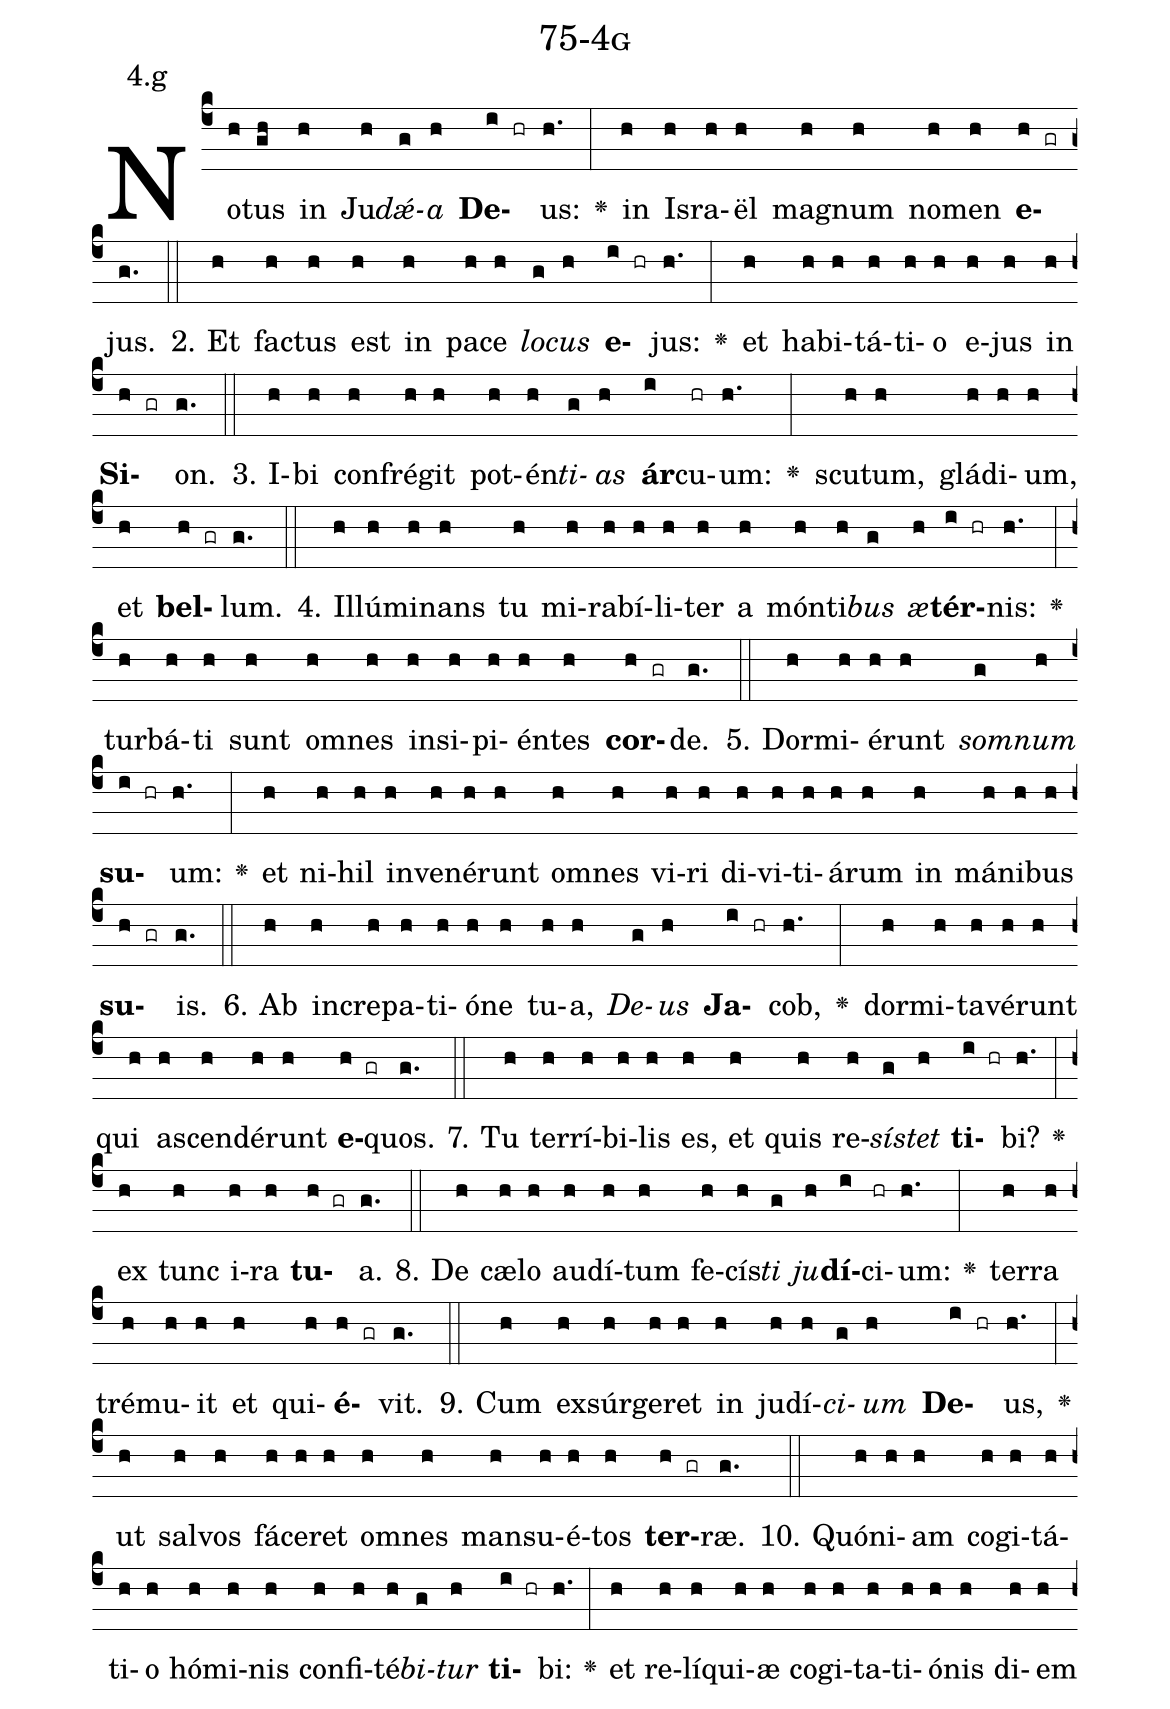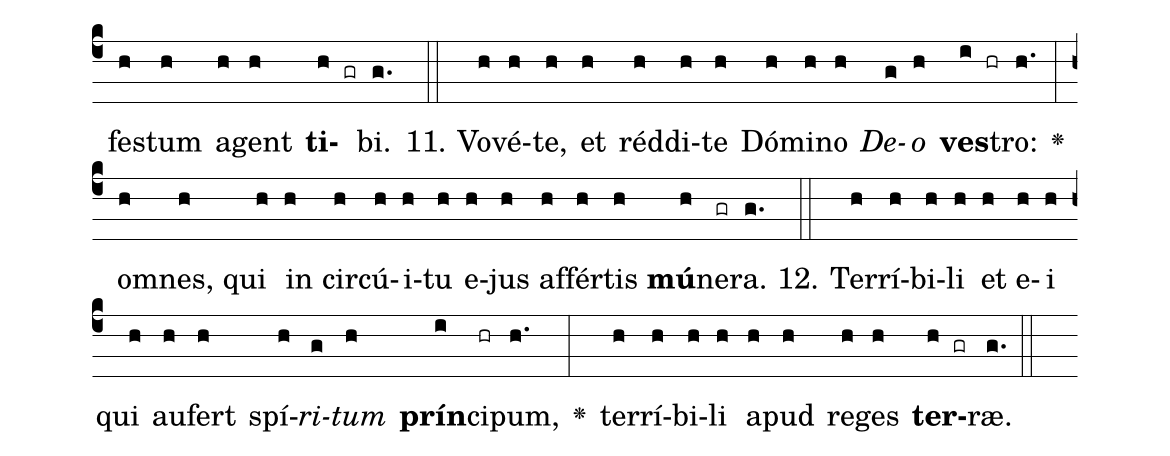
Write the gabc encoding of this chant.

name: 75-4g;
annotation: 4.g;
%%
(c4)No(h)tus(gh) in(h) Ju(h)<i>dǽ</i>(g)<i>a</i>(h) <b>De</b>(i hr)us:(h.) <v>\greheightstar</v>(:) in(h) Is(h)ra(h)ël(h) ma(h)gnum(h) no(h)men(h) <b>e</b>(h gr)jus.(g.) (::)
2. Et(h) fac(h)tus(h) est(h) in(h) pa(h)ce(h) <i>lo</i>(g)<i>cus</i>(h) <b>e</b>(i hr)jus:(h.) <v>\greheightstar</v>(:) et(h) ha(h)bi(h)tá(h)ti(h)o(h) e(h)jus(h) in(h) <b>Si</b>(h gr)on.(g.) (::)
3. I(h)bi(h) con(h)fré(h)git(h) pot(h)én(h)<i>ti</i>(g)<i>as</i>(h) <b>ár</b>(i)cu(hr)um:(h.) <v>\greheightstar</v>(:) scu(h)tum,(h) glá(h)di(h)um,(h) et(h) <b>bel</b>(h gr)lum.(g.) (::)
4. Il(h)lú(h)mi(h)nans(h) tu(h) mi(h)ra(h)bí(h)li(h)ter(h) a(h) món(h)ti(h)<i>bus</i>(g) <i>æ</i>(h)<b>tér</b>(i hr)nis:(h.) <v>\greheightstar</v>(:) tur(h)bá(h)ti(h) sunt(h) om(h)nes(h) in(h)si(h)pi(h)én(h)tes(h) <b>cor</b>(h gr)de.(g.) (::)
5. Dor(h)mi(h)é(h)runt(h) <i>som</i>(g)<i>num</i>(h) <b>su</b>(i hr)um:(h.) <v>\greheightstar</v>(:) et(h) ni(h)hil(h) in(h)ve(h)né(h)runt(h) om(h)nes(h) vi(h)ri(h) di(h)vi(h)ti(h)á(h)rum(h) in(h) má(h)ni(h)bus(h) <b>su</b>(h gr)is.(g.) (::)
6. Ab(h) in(h)cre(h)pa(h)ti(h)ó(h)ne(h) tu(h)a,(h) <i>De</i>(g)<i>us</i>(h) <b>Ja</b>(i hr)cob,(h.) <v>\greheightstar</v>(:) dor(h)mi(h)ta(h)vé(h)runt(h) qui(h) a(h)scen(h)dé(h)runt(h) <b>e</b>(h gr)quos.(g.) (::)
7. Tu(h) ter(h)rí(h)bi(h)lis(h) es,(h) et(h) quis(h) re(h)<i>sís</i>(g)<i>tet</i>(h) <b>ti</b>(i hr)bi?(h.) <v>\greheightstar</v>(:) ex(h) tunc(h) i(h)ra(h) <b>tu</b>(h gr)a.(g.) (::)
8. De(h) cæ(h)lo(h) au(h)dí(h)tum(h) fe(h)cís(h)<i>ti</i>(g) <i>ju</i>(h)<b>dí</b>(i)ci(hr)um:(h.) <v>\greheightstar</v>(:) ter(h)ra(h) tré(h)mu(h)it(h) et(h) qui(h)<b>é</b>(h gr)vit.(g.) (::)
9. Cum(h) ex(h)súr(h)ge(h)ret(h) in(h) ju(h)dí(h)<i>ci</i>(g)<i>um</i>(h) <b>De</b>(i hr)us,(h.) <v>\greheightstar</v>(:) ut(h) sal(h)vos(h) fá(h)ce(h)ret(h) om(h)nes(h) man(h)su(h)é(h)tos(h) <b>ter</b>(h gr)ræ.(g.) (::)
10. Quón(h)i(h)am(h) co(h)gi(h)tá(h)ti(h)o(h) hó(h)mi(h)nis(h) con(h)fi(h)té(h)<i>bi</i>(g)<i>tur</i>(h) <b>ti</b>(i hr)bi:(h.) <v>\greheightstar</v>(:) et(h) re(h)lí(h)qui(h)æ(h) co(h)gi(h)ta(h)ti(h)ó(h)nis(h) di(h)em(h) fes(h)tum(h) a(h)gent(h) <b>ti</b>(h gr)bi.(g.) (::)
11. Vo(h)vé(h)te,(h) et(h) réd(h)di(h)te(h) Dó(h)mi(h)no(h) <i>De</i>(g)<i>o</i>(h) <b>ves</b>(i hr)tro:(h.) <v>\greheightstar</v>(:) om(h)nes,(h) qui(h) in(h) cir(h)cú(h)i(h)tu(h) e(h)jus(h) af(h)fér(h)tis(h) <b>mú</b>(h)ne(gr)ra.(g.) (::)
12. Ter(h)rí(h)bi(h)li(h) et(h) e(h)i(h) qui(h) au(h)fert(h) spí(h)<i>ri</i>(g)<i>tum</i>(h) <b>prín</b>(i)ci(hr)pum,(h.) <v>\greheightstar</v>(:) ter(h)rí(h)bi(h)li(h) a(h)pud(h) re(h)ges(h) <b>ter</b>(h gr)ræ.(g.) (::)
